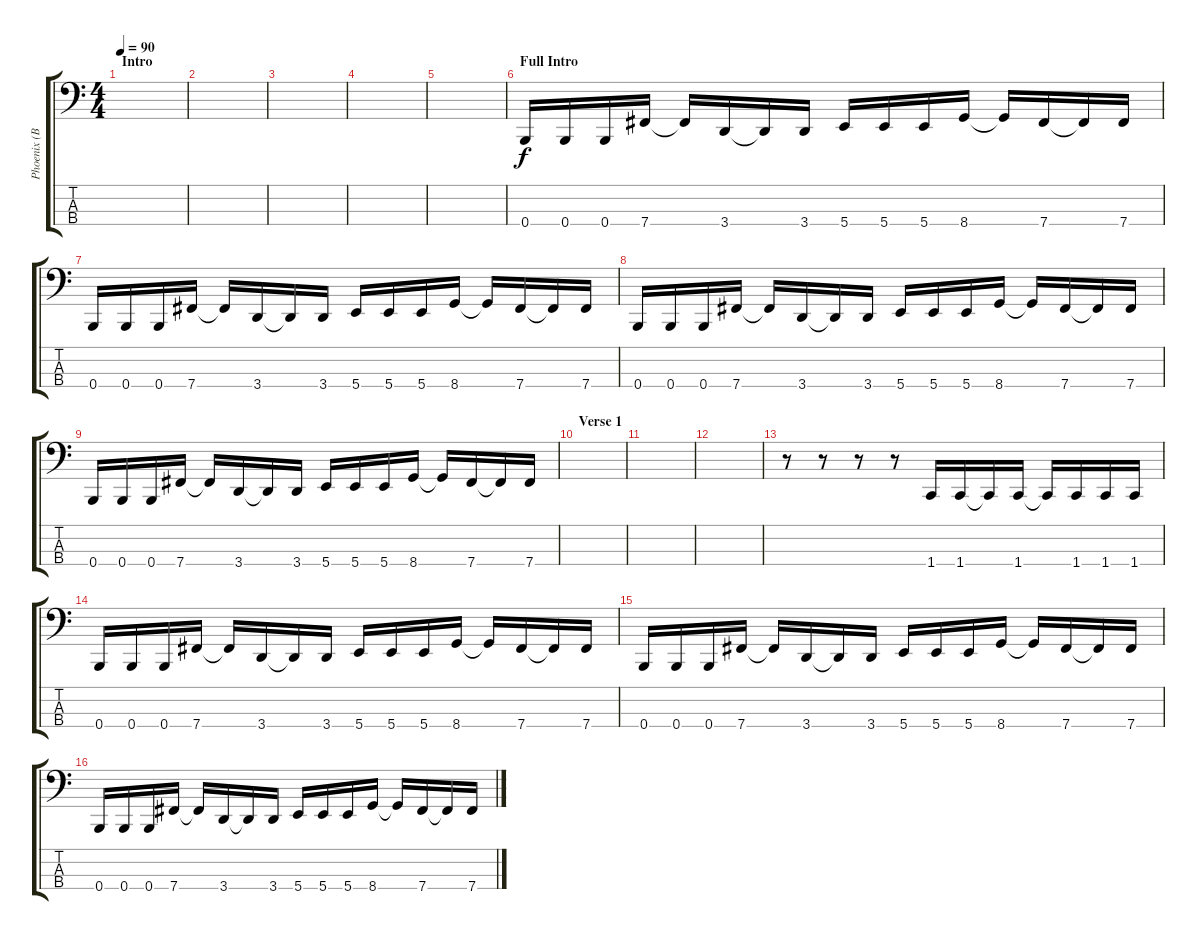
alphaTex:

\track ("Phoenix (Bass)" "Phoenix (B") {instrument electricbassfinger}
\staff {score tabs}
\tuning (E2 B1 Gb1 B0) {hide}
\ts (4 4)
\section ("" "Intro")
\tempo 90
\clef f4
\ks c
|
|
|
|
|
\section ("" "Full Intro")
0.4.16 0.4.16 0.4.16 7.4.16 7.4{t}.16 3.4.16 3.4{t}.16 3.4.16 5.4.16 5.4.16 5.4.16 8.4.16 8.4{t}.16 7.4.16 7.4{t}.16 7.4.16 |
0.4.16 0.4.16 0.4.16 7.4.16 7.4{t}.16 3.4.16 3.4{t}.16 3.4.16 5.4.16 5.4.16 5.4.16 8.4.16 8.4{t}.16 7.4.16 7.4{t}.16 7.4.16 |
0.4.16 0.4.16 0.4.16 7.4.16 7.4{t}.16 3.4.16 3.4{t}.16 3.4.16 5.4.16 5.4.16 5.4.16 8.4.16 8.4{t}.16 7.4.16 7.4{t}.16 7.4.16 |
0.4.16 0.4.16 0.4.16 7.4.16 7.4{t}.16 3.4.16 3.4{t}.16 3.4.16 5.4.16 5.4.16 5.4.16 8.4.16 8.4{t}.16 7.4.16 7.4{t}.16 7.4.16 |
\section ("" "Verse 1")
|
|
|
r.8 r.8 r.8 r.8 1.4.16 1.4.16 1.4{t}.16 1.4.16 1.4{t}.16 1.4.16 1.4.16 1.4.16 |
0.4.16 0.4.16 0.4.16 7.4.16 7.4{t}.16 3.4.16 3.4{t}.16 3.4.16 5.4.16 5.4.16 5.4.16 8.4.16 8.4{t}.16 7.4.16 7.4{t}.16 7.4.16 |
0.4.16 0.4.16 0.4.16 7.4.16 7.4{t}.16 3.4.16 3.4{t}.16 3.4.16 5.4.16 5.4.16 5.4.16 8.4.16 8.4{t}.16 7.4.16 7.4{t}.16 7.4.16 |
0.4.16 0.4.16 0.4.16 7.4.16 7.4{t}.16 3.4.16 3.4{t}.16 3.4.16 5.4.16 5.4.16 5.4.16 8.4.16 8.4{t}.16 7.4.16 7.4{t}.16 7.4.16
